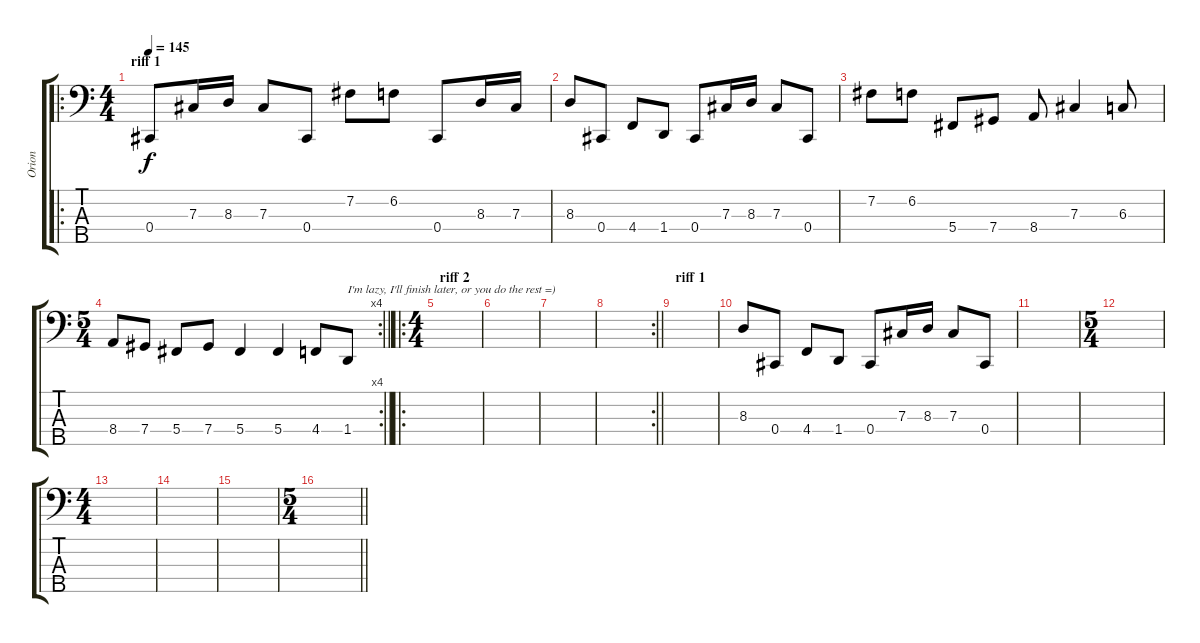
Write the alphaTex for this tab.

\track ("Orion" "Orion") {instrument electricbassfinger}
\staff {score tabs}
\tuning (E2 B1 Gb1 Db1 Ab0) {hide}
\ro
\ts (4 4)
\section ("" "riff 1")
\tempo 145
\clef f4
\ks c
0.4.8{dy f} 7.3.16 8.3.16 7.3.8 0.4.8 7.2.8 6.2.8 0.4.8 8.3.16 7.3.16 |
8.3.8 0.4.8 4.4.8 1.4.8 0.4.8 7.3.16 8.3.16 7.3.8 0.4.8 |
7.2.8 6.2.8 5.4.8 7.4.8 8.4.8 7.3.4 6.3.8 |
\rc 4
\ts (5 4)
\barLineRight lightlight
8.4.8 7.4.8 5.4.8 7.4.8 5.4.4 5.4.4 4.4.8 1.4.8{txt "I'm lazy, I'll finish later, or you do the rest =)"} |
\ro
\ts (4 4)
\section ("" "riff 2")
|
|
|
\rc 2
\barLineRight lightlight
|
\section ("" "riff 1")
|
8.3.8 0.4.8 4.4.8 1.4.8 0.4.8 7.3.16 8.3.16 7.3.8 0.4.8 |
|
\ts (5 4)
|
\ts (4 4)
|
|
|
\ts (5 4)
\barLineRight lightlight
